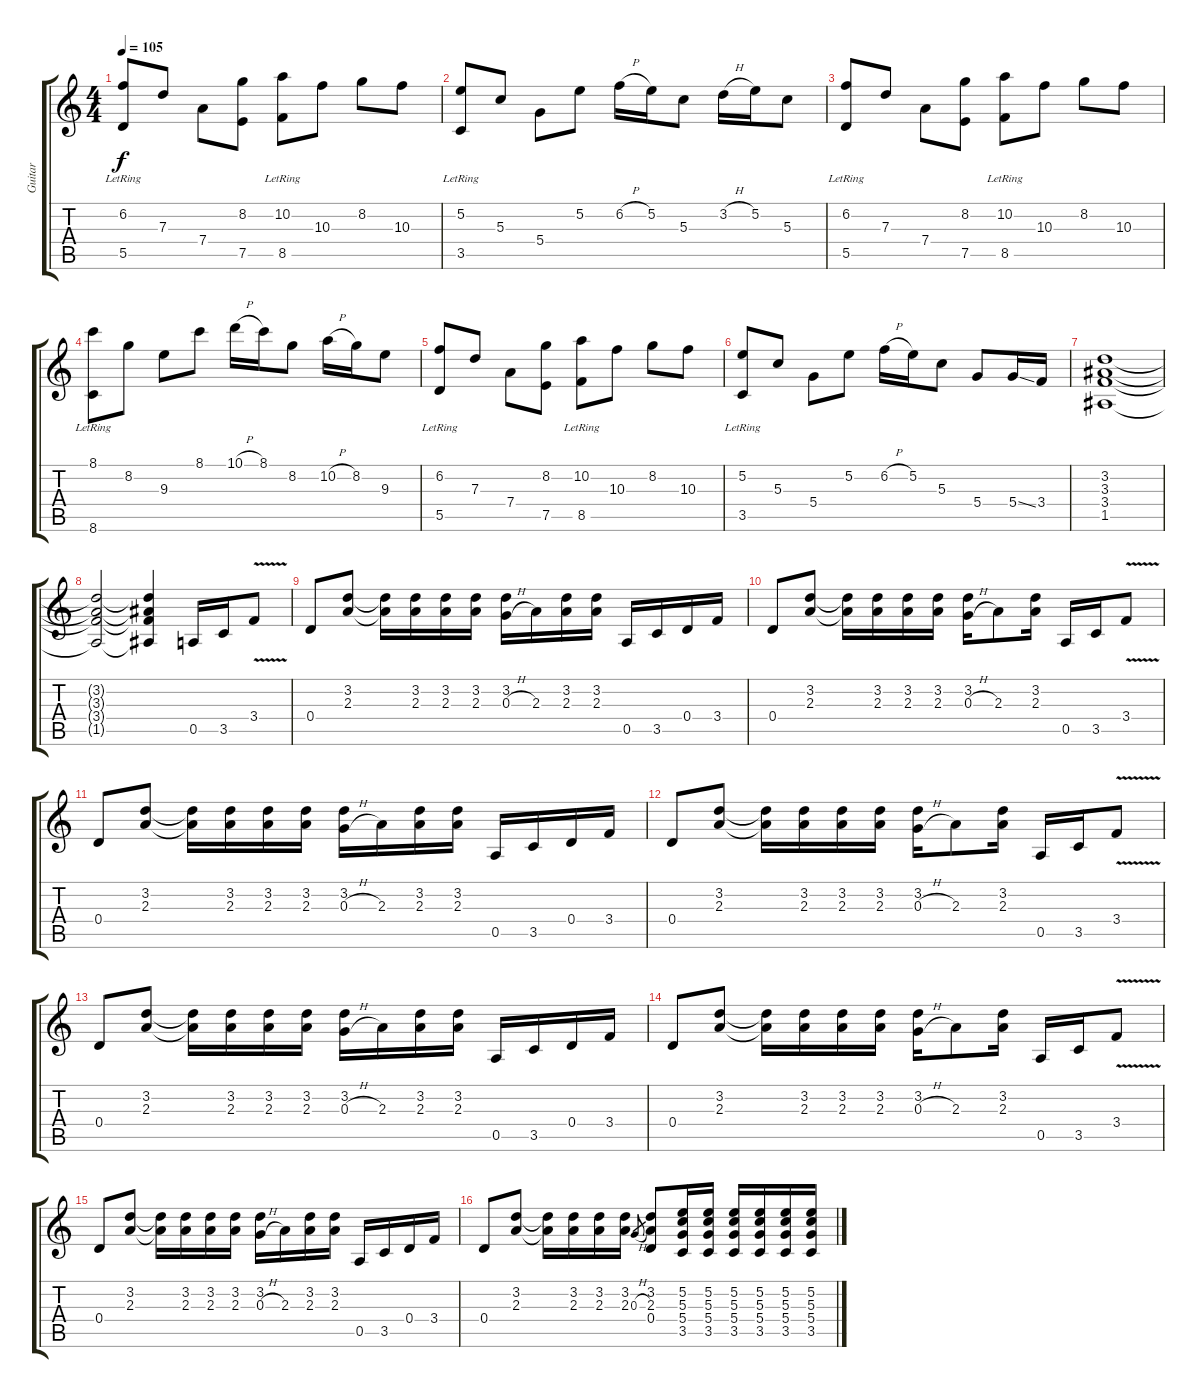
\track ("Guitar" "Guitar") {instrument electricguitarclean}
\staff {score tabs}
\tuning (E4 B3 G3 D3 A2 E2) {hide}
\ts (4 4)
\tempo 105
\clef g2
\ks c
(6.2{lr} 5.5{lr}).8{dy f instrument electricguitarclean} 7.3.8 7.4.8 (8.2 7.5).8 (10.2 8.5{lr}).8 10.3.8 8.2.8 10.3.8 |
(5.2{lr} 3.5{lr}).8 5.3.8 5.4.8 5.2.8 6.2{h}.16 5.2.16 5.3.8 3.2{h}.16 5.2.16 5.3.8 |
(6.2{lr} 5.5{lr}).8 7.3.8 7.4.8 (8.2 7.5).8 (10.2 8.5{lr}).8 10.3.8 8.2.8 10.3.8 |
(8.1{lr} 8.6{lr}).8 8.2.8 9.3.8 8.1.8 10.1{h}.16 8.1.16 8.2.8 10.2{h}.16 8.2.16 9.3.8 |
(6.2{lr} 5.5{lr}).8 7.3.8 7.4.8 (8.2 7.5).8 (10.2 8.5{lr}).8 10.3.8 8.2.8 10.3.8 |
(5.2 3.5{lr}).8 5.3.8 5.4.8 5.2.8 6.2{h}.16 5.2.16 5.3.8 5.4.8 5.4{ss}.16 3.4.16 |
(3.2 3.3 3.4 1.5).1 |
(3.2{t} 3.3{t} 3.4{t} 1.5{t}).2 (3.2{t} 3.3{t} 3.4{t} 1.5{t}).4 0.5.16 3.5.16 3.4{v}.8 |
0.4.8 (3.2 2.3).8 (3.2{t} 2.3{t}).16 (3.2 2.3).16 (3.2 2.3).16 (3.2 2.3).16 (3.2 0.3{h}).16 2.3.16 (3.2 2.3).16 (3.2 2.3).16 0.5.16 3.5.16 0.4.16 3.4.16 |
0.4.8 (3.2 2.3).8 (3.2{t} 2.3{t}).16 (3.2 2.3).16 (3.2 2.3).16 (3.2 2.3).16 (3.2 0.3{h}).16 2.3.8 (3.2 2.3).16 0.5.16 3.5.16 3.4{v}.8 |
0.4.8 (3.2 2.3).8 (3.2{t} 2.3{t}).16 (3.2 2.3).16 (3.2 2.3).16 (3.2 2.3).16 (3.2 0.3{h}).16 2.3.16 (3.2 2.3).16 (3.2 2.3).16 0.5.16 3.5.16 0.4.16 3.4.16 |
0.4.8 (3.2 2.3).8 (3.2{t} 2.3{t}).16 (3.2 2.3).16 (3.2 2.3).16 (3.2 2.3).16 (3.2 0.3{h}).16 2.3.8 (3.2 2.3).16 0.5.16 3.5.16 3.4{v}.8 |
0.4.8 (3.2 2.3).8 (3.2{t} 2.3{t}).16 (3.2 2.3).16 (3.2 2.3).16 (3.2 2.3).16 (3.2 0.3{h}).16 2.3.16 (3.2 2.3).16 (3.2 2.3).16 0.5.16 3.5.16 0.4.16 3.4.16 |
0.4.8 (3.2 2.3).8 (3.2{t} 2.3{t}).16 (3.2 2.3).16 (3.2 2.3).16 (3.2 2.3).16 (3.2 0.3{h}).16 2.3.8 (3.2 2.3).16 0.5.16 3.5.16 3.4{v}.8 |
0.4.8 (3.2 2.3).8 (3.2{t} 2.3{t}).16 (3.2 2.3).16 (3.2 2.3).16 (3.2 2.3).16 (3.2 0.3{h}).16 2.3.16 (3.2 2.3).16 (3.2 2.3).16 0.5.16 3.5.16 0.4.16 3.4.16 |
0.4.8 (3.2 2.3).8 (3.2{t} 2.3{t}).16 (3.2 2.3).16 (3.2 2.3).16 (3.2 2.3).16 0.3{h}.8{gr} (3.2 2.3 0.4).8 (5.2 5.3 5.4 3.5).16 (5.2 5.3 5.4 3.5).16 (5.2 5.3 5.4 3.5).16 (5.2 5.3 5.4 3.5).16 (5.2 5.3 5.4 3.5).16 (5.2 5.3 5.4 3.5).16
